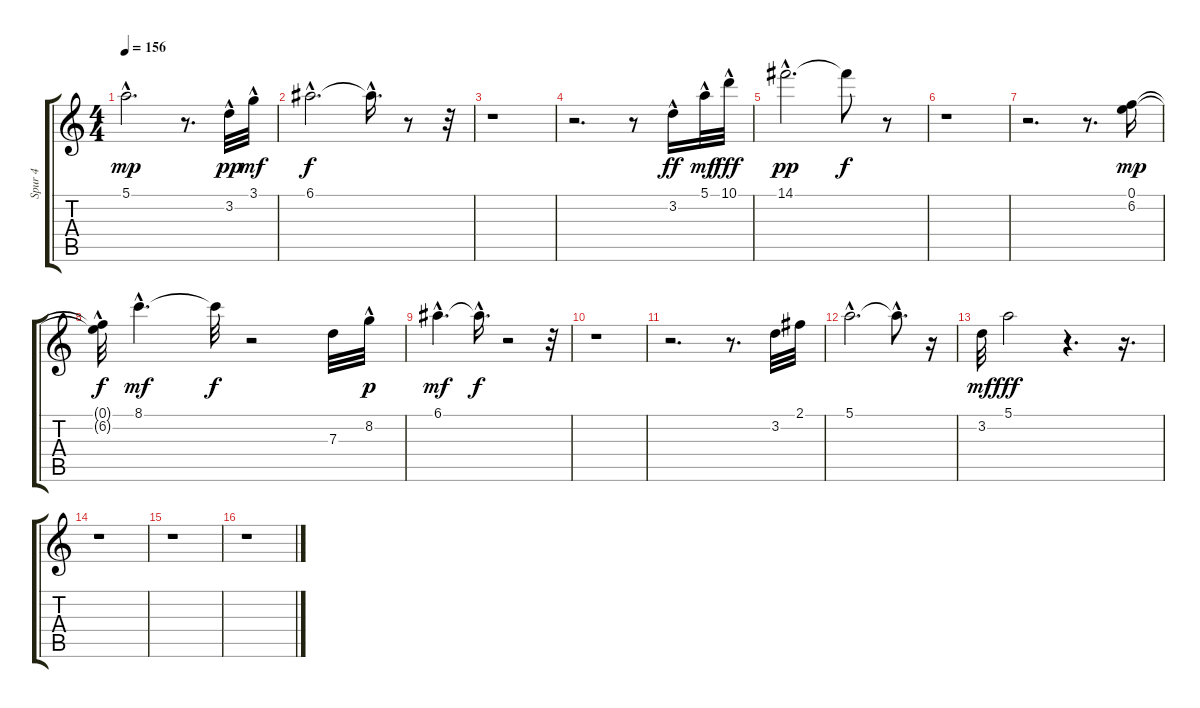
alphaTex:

\track ("Spur 4" "Spur 4") {instrument electricguitarclean}
\staff {score tabs}
\tuning (E4 B3 G3 D3 A2 E2) {hide}
\ts (4 4)
\tempo 156
\clef g2
\ks c
5.1{hac}.2{d dy mp} r.8{d} 3.2{hac}.32{dy pp} 3.1{hac}.32{dy mf} |
6.1{hac}.2{d dy f} 6.1{hac t}.16{d} r.8 r.32 |
r.1 |
r.2{d} r.8 3.2{hac}.16{dy ff} 5.1{hac}.32{dy mf} 10.1{hac}.32{dy fff} |
14.1{hac}.2{d dy pp} 14.1{t}.8{dy f} r.8 |
r.1 |
r.2{d} r.8{d} (0.1 6.2).16{dy mp} |
(0.1{hac t} 6.2{hac t}).32{dy f} 8.1{hac}.4{d dy mf} 8.1{t}.32{dy f} r.2 7.3.32 8.2{hac}.32{dy p} |
6.1{hac}.4{d dy mf} 6.1{hac t}.16{d dy f} r.2 r.32 |
r.1 |
r.2{d} r.8{d} 3.2.32 2.1.32 |
5.1{hac}.2{d} 5.1{hac t}.8{d} r.16 |
3.2.32{dy mf} 5.1.2{dy fff} r.4{d} r.16{d} |
r.1 |
r.1 |
r.1
